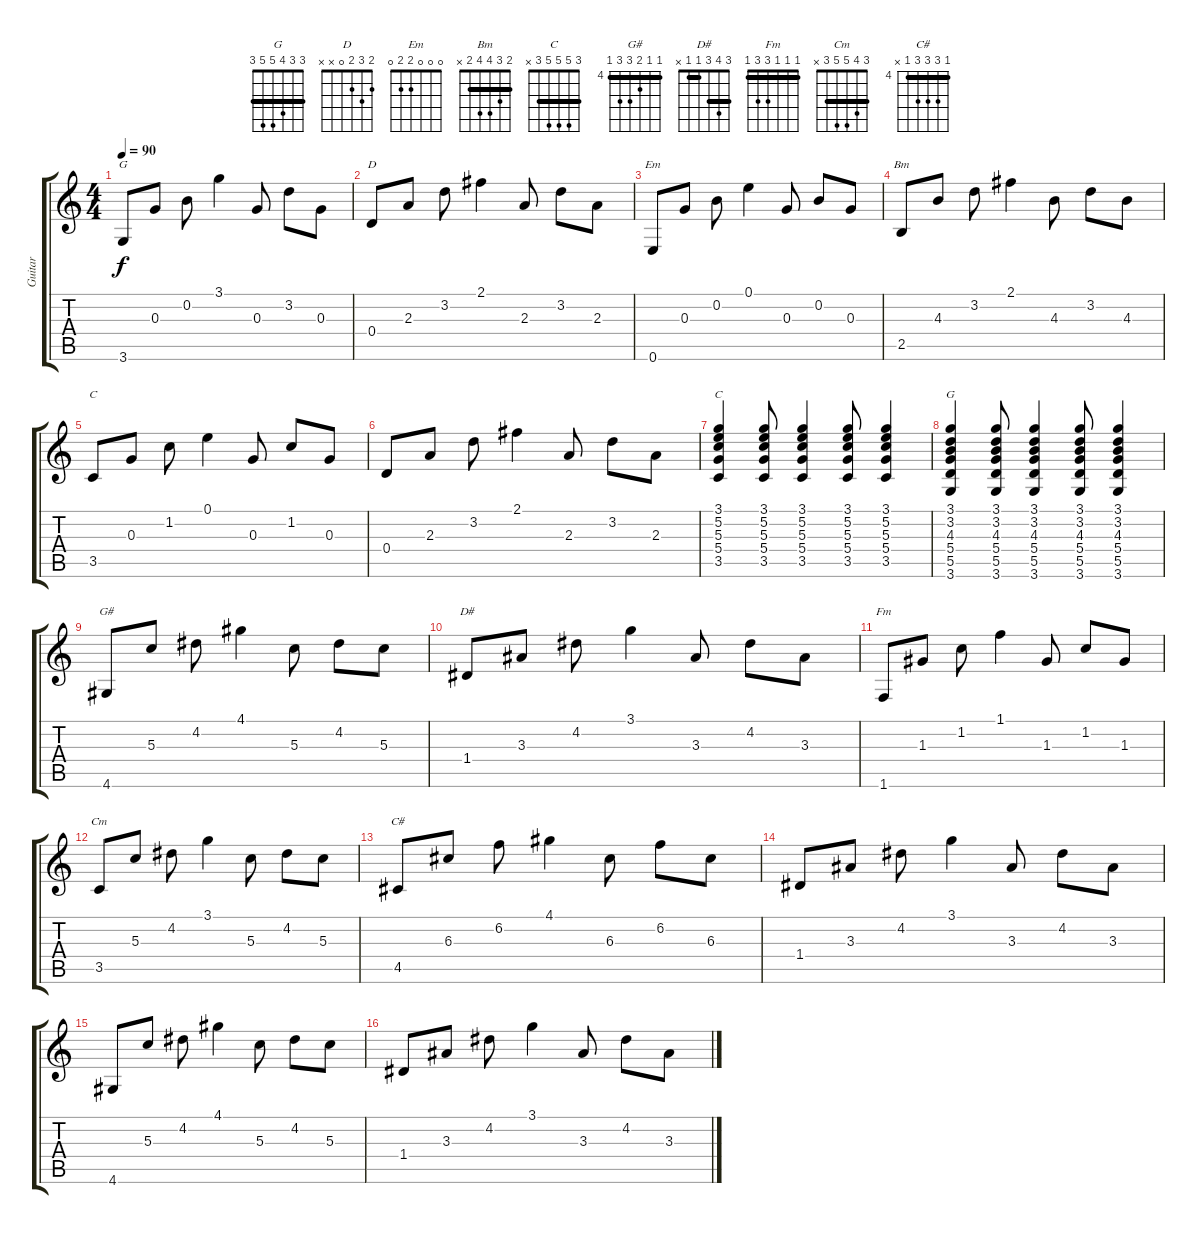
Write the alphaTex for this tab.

\track ("Guitar" "Guitar") {instrument acousticguitarsteel}
\staff {score tabs}
\tuning (E4 B3 G3 D3 A2 E2) {hide}
\chord ("G" 3 0 0 0 2 3)
\chord ("D" 2 3 2 0 x x)
\chord ("Em" 0 0 0 2 2 0)
\chord ("Bm" 2 3 4 4 2 x) {barre 2}
\chord ("C" 0 1 0 2 3 x)
\chord ("C" 3 5 5 5 3 x) {barre 3}
\chord ("G" 3 3 4 5 5 3) {barre 3}
\chord ("G#" 4 4 5 6 6 4) {firstfret 4 barre 4}
\chord ("D#" 3 4 3 1 1 x) {barre (1 3)}
\chord ("Fm" 1 1 1 3 3 1) {barre 1}
\chord ("Cm" 3 4 5 5 3 x) {barre 3}
\chord ("C#" 4 6 6 6 4 x) {firstfret 4 barre 4}
\ts (4 4)
\tempo 90
\clef g2
\ks c
3.6.8{ch "G" dy f} 0.3.8 0.2.8 3.1.4 0.3.8 3.2.8 0.3.8 |
0.4.8{ch "D"} 2.3.8 3.2.8 2.1.4 2.3.8 3.2.8 2.3.8 |
0.6.8{ch "Em"} 0.3.8 0.2.8 0.1.4 0.3.8 0.2.8 0.3.8 |
2.5.8{ch "Bm"} 4.3.8 3.2.8 2.1.4 4.3.8 3.2.8 4.3.8 |
3.5.8{ch "C"} 0.3.8 1.2.8 0.1.4 0.3.8 1.2.8 0.3.8 |
0.4.8 2.3.8 3.2.8 2.1.4 2.3.8 3.2.8 2.3.8 |
(3.1 5.2 5.3 5.4 3.5).4{ch "C"} (3.1 5.2 5.3 5.4 3.5).8 (3.1 5.2 5.3 5.4 3.5).4 (3.1 5.2 5.3 5.4 3.5).8 (3.1 5.2 5.3 5.4 3.5).4 |
(3.1 3.2 4.3 5.4 5.5 3.6).4{ch "G"} (3.1 3.2 4.3 5.4 5.5 3.6).8 (3.1 3.2 4.3 5.4 5.5 3.6).4 (3.1 3.2 4.3 5.4 5.5 3.6).8 (3.1 3.2 4.3 5.4 5.5 3.6).4 |
4.6.8{ch "G#"} 5.3.8 4.2.8 4.1.4 5.3.8 4.2.8 5.3.8 |
1.4.8{ch "D#"} 3.3.8 4.2.8 3.1.4 3.3.8 4.2.8 3.3.8 |
1.6.8{ch "Fm"} 1.3.8 1.2.8 1.1.4 1.3.8 1.2.8 1.3.8 |
3.5.8{ch "Cm"} 5.3.8 4.2.8 3.1.4 5.3.8 4.2.8 5.3.8 |
4.5.8{ch "C#"} 6.3.8 6.2.8 4.1.4 6.3.8 6.2.8 6.3.8 |
1.4.8 3.3.8 4.2.8 3.1.4 3.3.8 4.2.8 3.3.8 |
4.6.8 5.3.8 4.2.8 4.1.4 5.3.8 4.2.8 5.3.8 |
1.4.8 3.3.8 4.2.8 3.1.4 3.3.8 4.2.8 3.3.8
